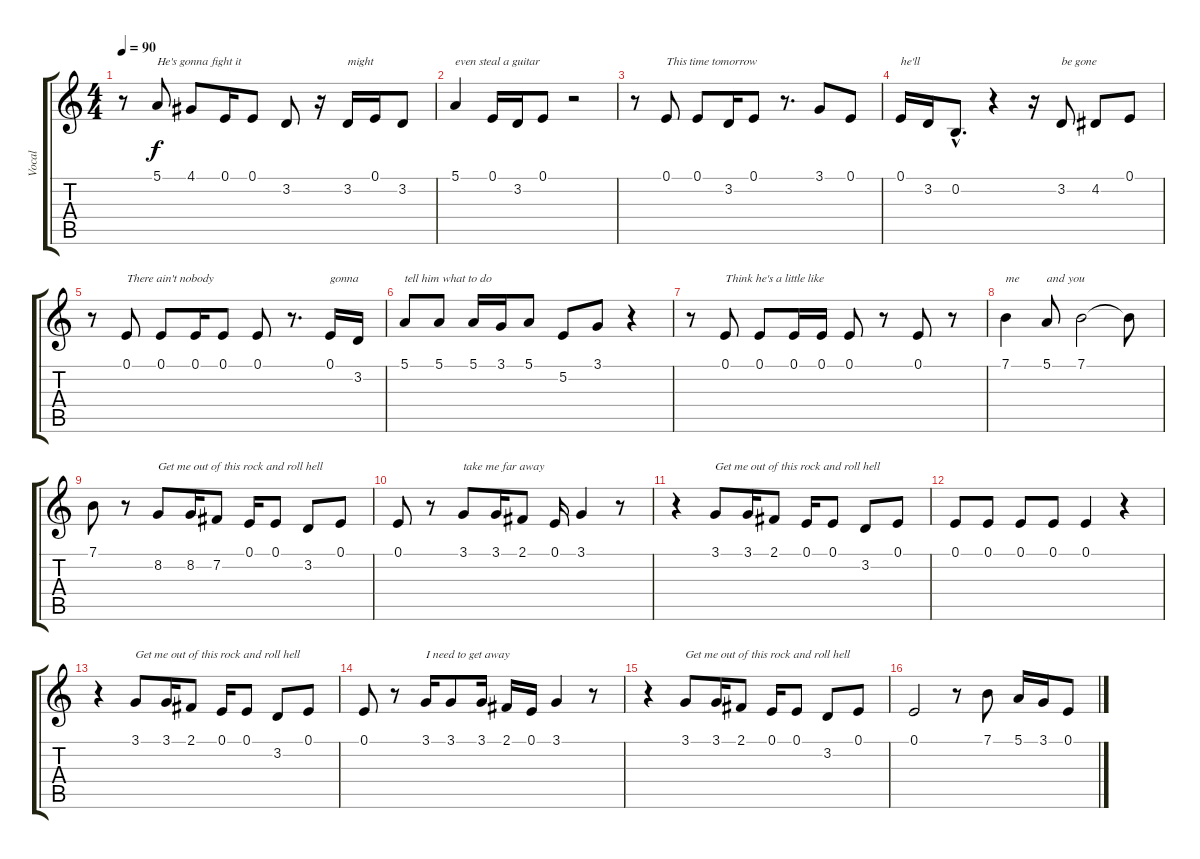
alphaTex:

\track ("Vocal" "Vocal") {instrument lead2sawtooth}
\staff {score tabs}
\tuning (E4 B3 G3 D3 A2 E2) {hide}
\ts (4 4)
\tempo 90
\clef g2
\ks c
r.8{dy f} 5.1.8{txt "He's gonna fight it"} 4.1.8 0.1.16 0.1.8 3.2.8 r.16 3.2.16{txt "might"} 0.1.16 3.2.8 |
5.1.4{txt "even steal a guitar"} 0.1.16 3.2.16 0.1.8 r.2 |
r.8 0.1.8{txt "This time tomorrow"} 0.1.8 3.2.16 0.1.8 r.8{d} 3.1.8 0.1.8 |
0.1.16{txt "he'll"} 3.2.16 0.2{hac}.8{d} r.4 r.16 3.2.8{txt "be gone"} 4.2.8 0.1.8 |
r.8 0.1.8{txt "There ain't nobody"} 0.1.8 0.1.16 0.1.8 0.1.8 r.8{d} 0.1.16{txt "gonna"} 3.2.16 |
5.1.8{txt "tell him what to do "} 5.1.8 5.1.16 3.1.16 5.1.8 5.2.8 3.1.8 r.4 |
r.8 0.1.8{txt "Think he's a little like"} 0.1.8 0.1.16 0.1.16 0.1.8 r.8 0.1.8 r.8 |
7.1.4{txt "me"} 5.1.8{txt "and you"} 7.1.2 7.1{t}.8 |
7.1.8 r.8 8.2.8{txt "Get me out of this rock and roll hell"} 8.2.16 7.2.8 0.1.16 0.1.8 3.2.8 0.1.8 |
0.1.8 r.8 3.1.8{txt "take me far away"} 3.1.16 2.1.8 0.1.16 3.1.4 r.8 |
r.4 3.1.8{txt "Get me out of this rock and roll hell"} 3.1.16 2.1.8 0.1.16 0.1.8 3.2.8 0.1.8 |
0.1.8 0.1.8 0.1.8 0.1.8 0.1.4 r.4 |
r.4 3.1.8{txt "Get me out of this rock and roll hell"} 3.1.16 2.1.8 0.1.16 0.1.8 3.2.8 0.1.8 |
0.1.8 r.8 3.1.16{txt "I need to get away"} 3.1.8 3.1.16 2.1.16 0.1.16 3.1.4 r.8 |
r.4 3.1.8{txt "Get me out of this rock and roll hell"} 3.1.16 2.1.8 0.1.16 0.1.8 3.2.8 0.1.8 |
0.1.2 r.8 7.1.8 5.1.16 3.1.16 0.1.8
